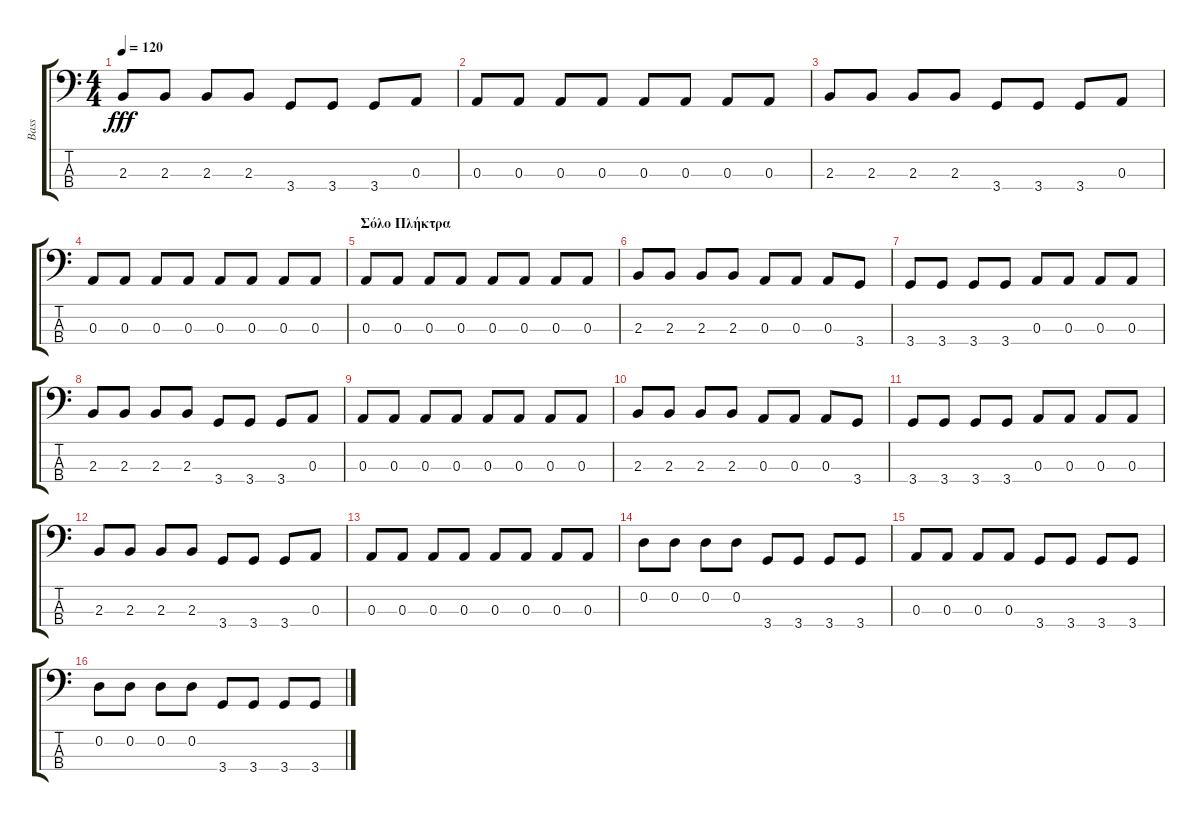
\track ("Bass" "Bass") {instrument electricbassfinger}
\staff {score tabs}
\tuning (G2 D2 A1 E1) {hide}
\ts (4 4)
\tempo 120
\clef f4
\ks c
2.3.8{dy fff} 2.3.8 2.3.8 2.3.8 3.4.8 3.4.8 3.4.8 0.3.8 |
0.3.8 0.3.8 0.3.8 0.3.8 0.3.8 0.3.8 0.3.8 0.3.8 |
2.3.8 2.3.8 2.3.8 2.3.8 3.4.8 3.4.8 3.4.8 0.3.8 |
0.3.8 0.3.8 0.3.8 0.3.8 0.3.8 0.3.8 0.3.8 0.3.8 |
\section ("" "Σόλο Πλήκτρα")
0.3.8 0.3.8 0.3.8 0.3.8 0.3.8 0.3.8 0.3.8 0.3.8 |
2.3.8 2.3.8 2.3.8 2.3.8 0.3.8 0.3.8 0.3.8 3.4.8 |
3.4.8 3.4.8 3.4.8 3.4.8 0.3.8 0.3.8 0.3.8 0.3.8 |
2.3.8 2.3.8 2.3.8 2.3.8 3.4.8 3.4.8 3.4.8 0.3.8 |
0.3.8 0.3.8 0.3.8 0.3.8 0.3.8 0.3.8 0.3.8 0.3.8 |
2.3.8 2.3.8 2.3.8 2.3.8 0.3.8 0.3.8 0.3.8 3.4.8 |
3.4.8 3.4.8 3.4.8 3.4.8 0.3.8 0.3.8 0.3.8 0.3.8 |
2.3.8 2.3.8 2.3.8 2.3.8 3.4.8 3.4.8 3.4.8 0.3.8 |
0.3.8 0.3.8 0.3.8 0.3.8 0.3.8 0.3.8 0.3.8 0.3.8 |
0.2.8 0.2.8 0.2.8 0.2.8 3.4.8 3.4.8 3.4.8 3.4.8 |
0.3.8 0.3.8 0.3.8 0.3.8 3.4.8 3.4.8 3.4.8 3.4.8 |
0.2.8 0.2.8 0.2.8 0.2.8 3.4.8 3.4.8 3.4.8 3.4.8
